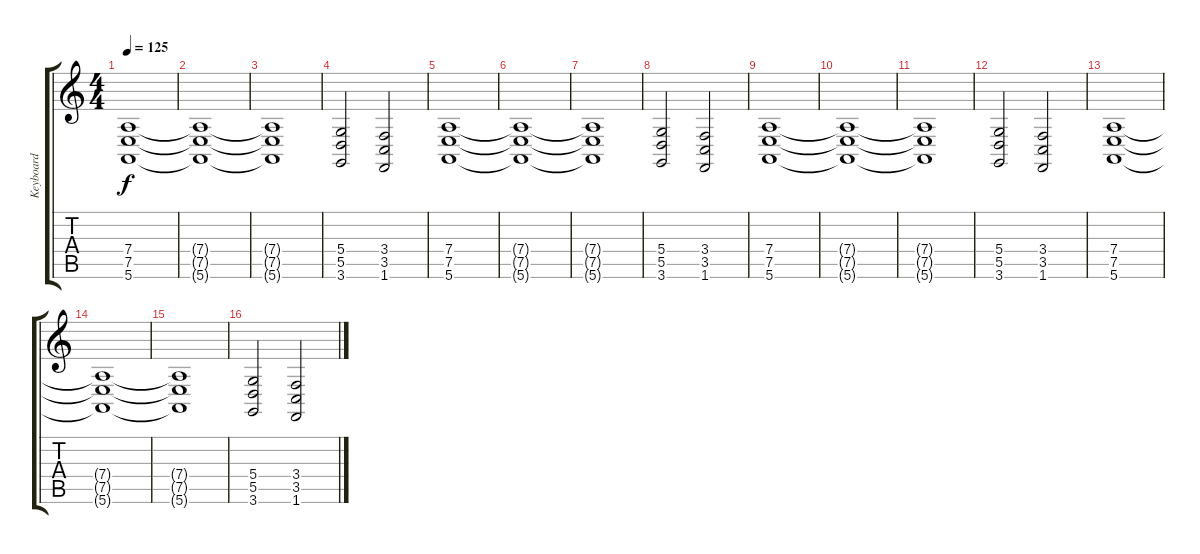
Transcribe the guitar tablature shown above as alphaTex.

\track ("Keyboard" "Keyboard") {instrument synthstrings2}
\staff {score tabs}
\tuning (E4 B3 G3 D3 A2 E2) {hide}
\ts (4 4)
\tempo 125
\clef g2
\ks c
(7.4 7.5 5.6).1{dy f instrument synthstrings2} |
(7.4{t} 7.5{t} 5.6{t}).1 |
(7.4{t} 7.5{t} 5.6{t}).1 |
(5.4 5.5 3.6).2 (3.4 3.5 1.6).2 |
(7.4 7.5 5.6).1 |
(7.4{t} 7.5{t} 5.6{t}).1 |
(7.4{t} 7.5{t} 5.6{t}).1 |
(5.4 5.5 3.6).2 (3.4 3.5 1.6).2 |
(7.4 7.5 5.6).1 |
(7.4{t} 7.5{t} 5.6{t}).1 |
(7.4{t} 7.5{t} 5.6{t}).1 |
\section ("" "")
(5.4 5.5 3.6).2 (3.4 3.5 1.6).2 |
(7.4 7.5 5.6).1 |
(7.4{t} 7.5{t} 5.6{t}).1 |
(7.4{t} 7.5{t} 5.6{t}).1 |
(5.4 5.5 3.6).2 (3.4 3.5 1.6).2
